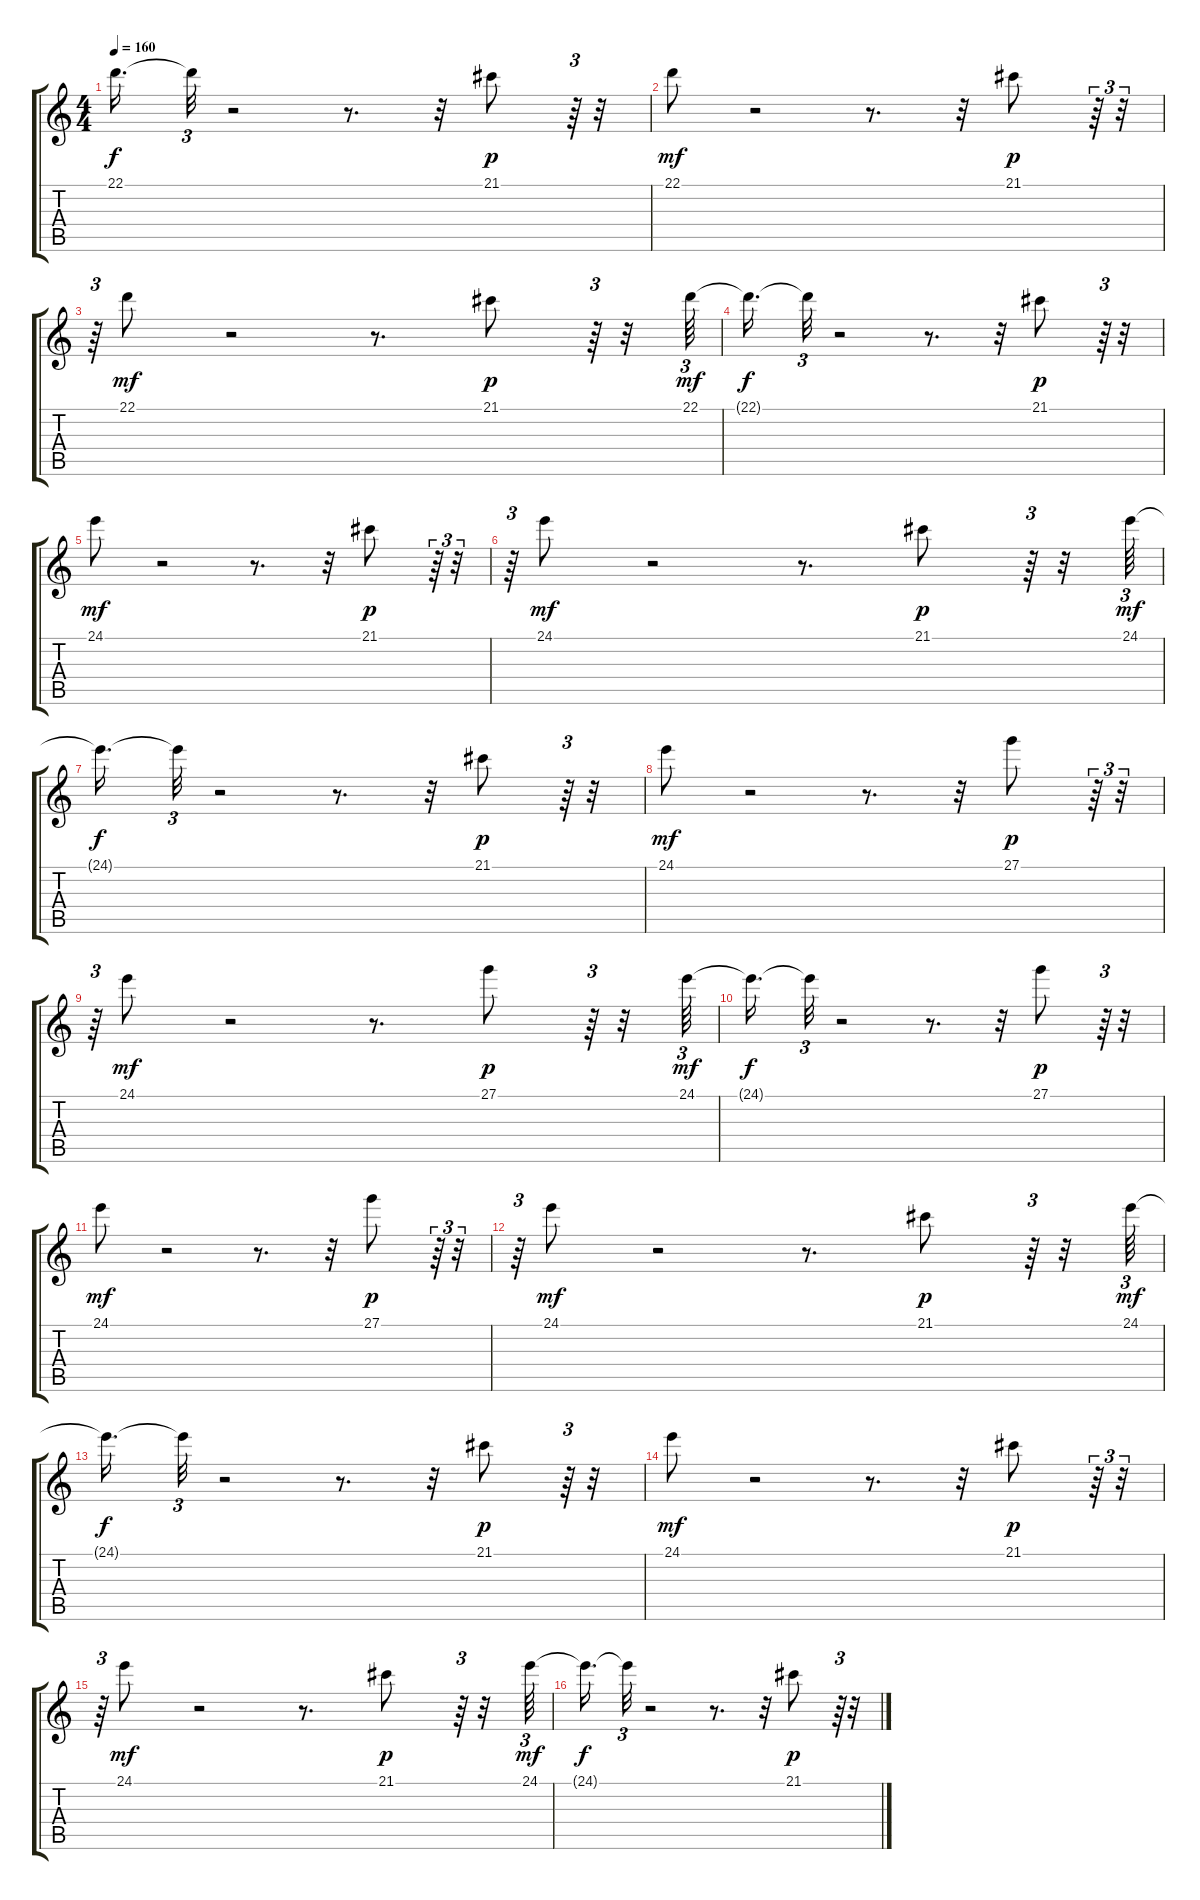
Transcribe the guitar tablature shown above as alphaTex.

\track "" {instrument synthstrings1}
\staff {score tabs}
\tuning (E4 B3 G3 D3 A2 E2) {hide}
\ts (4 4)
\tempo 160
\clef g2
\ks c
22.1{t}.16{d dy f} 22.1{t}.32{tu (3 2)} r.2 r.8{d} r.32 21.1.8{dy p} r.64{tu (3 2)} r.32 |
22.1.8{dy mf} r.2 r.8{d} r.32 21.1.8{dy p} r.64{tu (3 2)} r.32{tu (3 2)} |
r.64{tu (3 2)} 22.1.8{dy mf} r.2 r.8{d} 21.1.8{dy p} r.64{tu (3 2)} r.32 22.1.64{tu (3 2) dy mf} |
22.1{t}.16{d dy f} 22.1{t}.32{tu (3 2)} r.2 r.8{d} r.32 21.1.8{dy p} r.64{tu (3 2)} r.32 |
24.1.8{dy mf} r.2 r.8{d} r.32 21.1.8{dy p} r.64{tu (3 2)} r.32{tu (3 2)} |
r.64{tu (3 2)} 24.1.8{dy mf} r.2 r.8{d} 21.1.8{dy p} r.64{tu (3 2)} r.32 24.1.64{tu (3 2) dy mf} |
24.1{t}.16{d dy f} 24.1{t}.32{tu (3 2)} r.2 r.8{d} r.32 21.1.8{dy p} r.64{tu (3 2)} r.32 |
24.1.8{dy mf} r.2 r.8{d} r.32 27.1.8{dy p} r.64{tu (3 2)} r.32{tu (3 2)} |
r.64{tu (3 2)} 24.1.8{dy mf} r.2 r.8{d} 27.1.8{dy p} r.64{tu (3 2)} r.32 24.1.64{tu (3 2) dy mf} |
24.1{t}.16{d dy f} 24.1{t}.32{tu (3 2)} r.2 r.8{d} r.32 27.1.8{dy p} r.64{tu (3 2)} r.32 |
24.1.8{dy mf} r.2 r.8{d} r.32 27.1.8{dy p} r.64{tu (3 2)} r.32{tu (3 2)} |
r.64{tu (3 2)} 24.1.8{dy mf} r.2 r.8{d} 21.1.8{dy p} r.64{tu (3 2)} r.32 24.1.64{tu (3 2) dy mf} |
24.1{t}.16{d dy f} 24.1{t}.32{tu (3 2)} r.2 r.8{d} r.32 21.1.8{dy p} r.64{tu (3 2)} r.32 |
24.1.8{dy mf} r.2 r.8{d} r.32 21.1.8{dy p} r.64{tu (3 2)} r.32{tu (3 2)} |
r.64{tu (3 2)} 24.1.8{dy mf} r.2 r.8{d} 21.1.8{dy p} r.64{tu (3 2)} r.32 24.1.64{tu (3 2) dy mf} |
24.1{t}.16{d dy f} 24.1{t}.32{tu (3 2)} r.2 r.8{d} r.32 21.1.8{dy p} r.64{tu (3 2)} r.32
